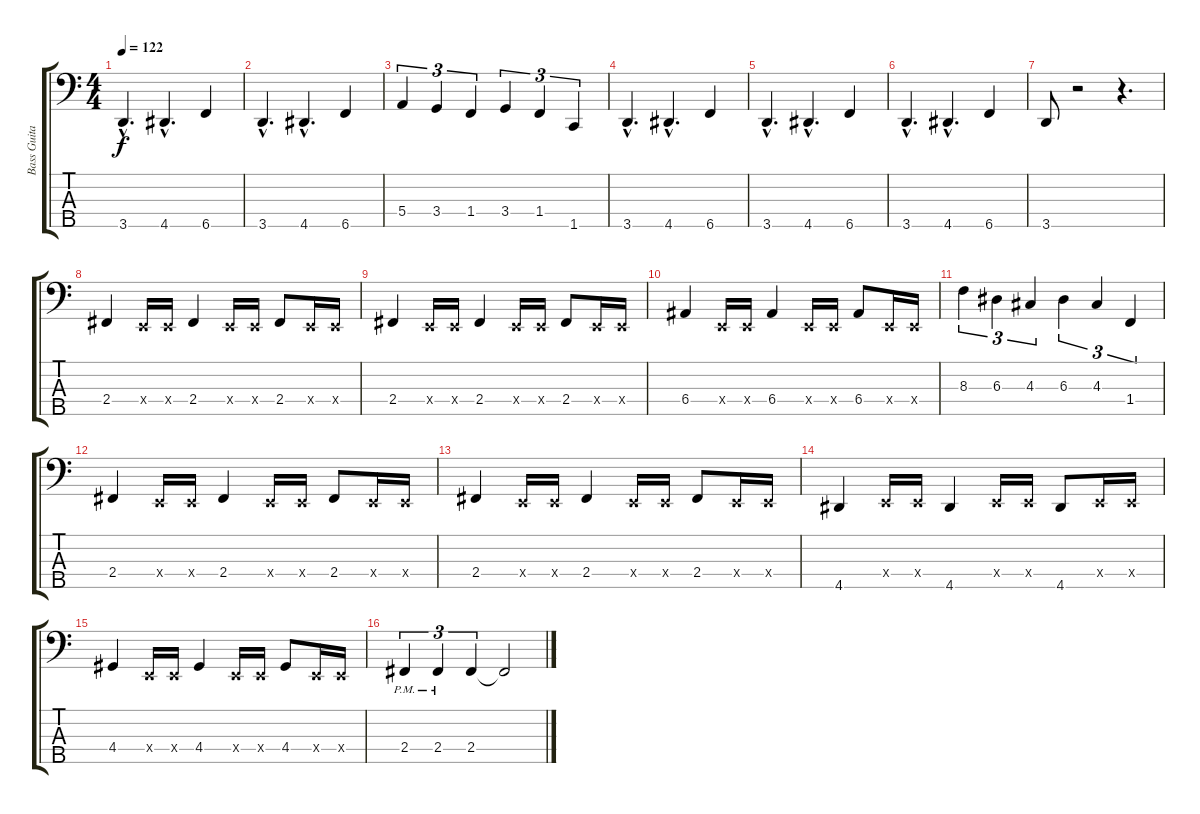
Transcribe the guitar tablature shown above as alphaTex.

\track ("Bass Guitar" "Bass Guita") {instrument electricbasspick}
\staff {score tabs}
\tuning (G2 D2 A1 E1 B0) {hide}
\ts (4 4)
\tempo 122
\clef f4
\ks c
3.5{hac}.4{d dy f} 4.5{hac}.4{d} 6.5.4 |
3.5{hac}.4{d} 4.5{hac}.4{d} 6.5.4 |
5.4.4{tu (3 2)} 3.4.4{tu (3 2)} 1.4.4{tu (3 2)} 3.4.4{tu (3 2)} 1.4.4{tu (3 2)} 1.5.4{tu (3 2)} |
3.5{hac}.4{d} 4.5{hac}.4{d} 6.5.4 |
3.5{hac}.4{d} 4.5{hac}.4{d} 6.5.4 |
3.5{hac}.4{d} 4.5{hac}.4{d} 6.5.4 |
3.5.8 r.2 r.4{d} |
2.4.4 0.4{x}.16 0.4{x}.16 2.4.4 0.4{x}.16 0.4{x}.16 2.4.8 0.4{x}.16 0.4{x}.16 |
2.4.4 0.4{x}.16 0.4{x}.16 2.4.4 0.4{x}.16 0.4{x}.16 2.4.8 0.4{x}.16 0.4{x}.16 |
6.4.4 0.4{x}.16 0.4{x}.16 6.4.4 0.4{x}.16 0.4{x}.16 6.4.8 0.4{x}.16 0.4{x}.16 |
8.3.4{tu (3 2)} 6.3.4{tu (3 2)} 4.3.4{tu (3 2)} 6.3.4{tu (3 2)} 4.3.4{tu (3 2)} 1.4.4{tu (3 2)} |
2.4.4 0.4{x}.16 0.4{x}.16 2.4.4 0.4{x}.16 0.4{x}.16 2.4.8 0.4{x}.16 0.4{x}.16 |
2.4.4 0.4{x}.16 0.4{x}.16 2.4.4 0.4{x}.16 0.4{x}.16 2.4.8 0.4{x}.16 0.4{x}.16 |
4.5.4 0.4{x}.16 0.4{x}.16 4.5.4 0.4{x}.16 0.4{x}.16 4.5.8 0.4{x}.16 0.4{x}.16 |
4.4.4 0.4{x}.16 0.4{x}.16 4.4.4 0.4{x}.16 0.4{x}.16 4.4.8 0.4{x}.16 0.4{x}.16 |
2.4{pm}.4{tu (3 2)} 2.4{pm}.4{tu (3 2)} 2.4.4{tu (3 2)} 2.4{t}.2
